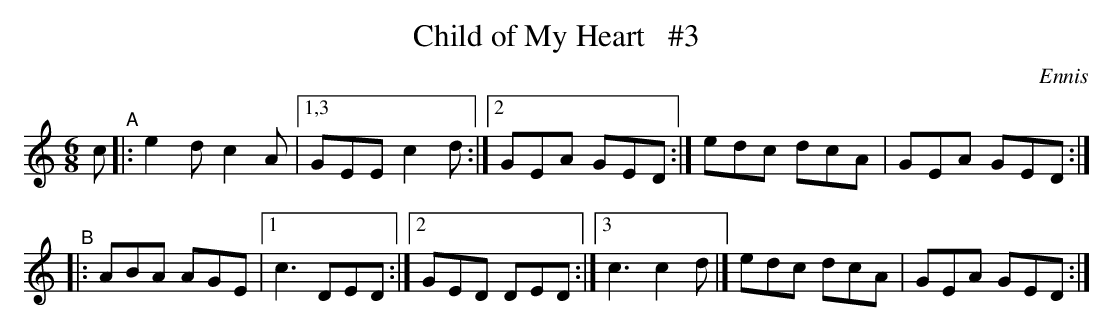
X:1
T: Child of My Heart   #3
O: Ennis
M: 6/8
L: 1/8
K: C	% or Am
c "^A"\
|: e2d c2A |[1,3 GEE c2d :|[2 GEA GED :| edc dcA | GEA GED :|
"^B"\
|: ABA AGE |[1 c3 DED :|[2 GED DED :|[3 c3 c2d |] edc dcA | GEA GED :|
